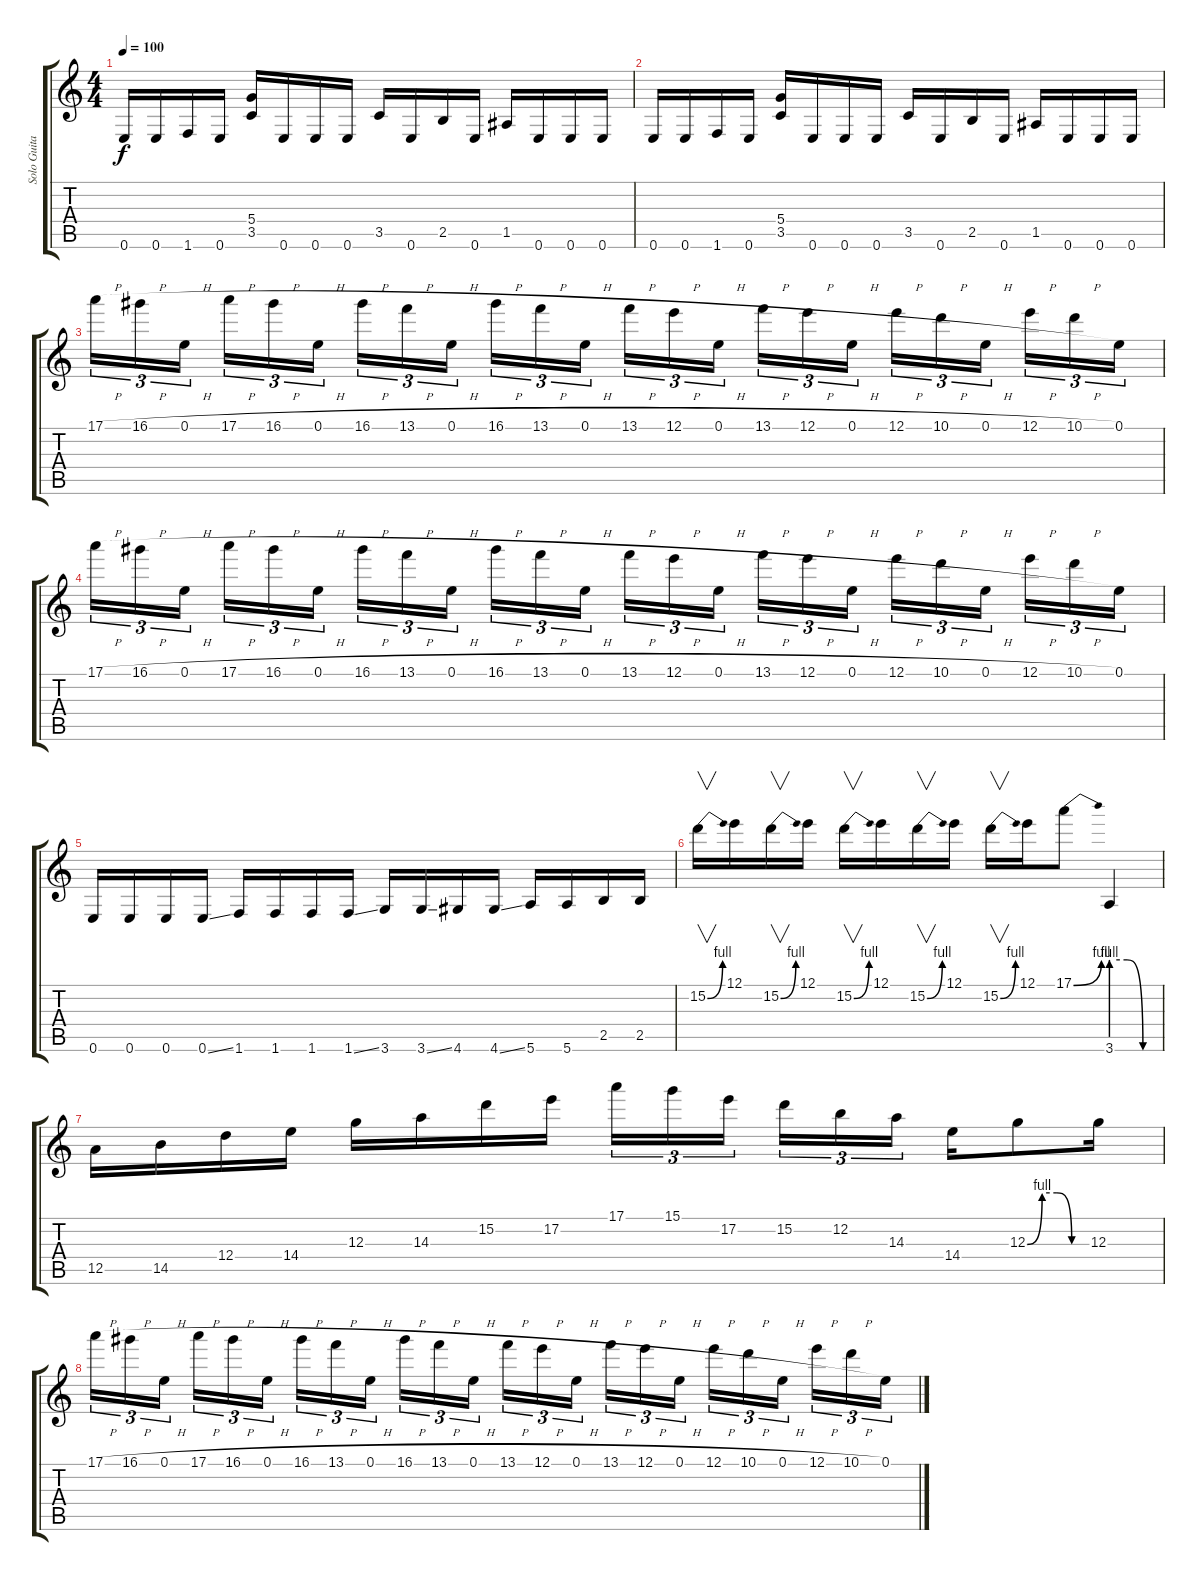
\track ("Solo Guitar" "Solo Guita") {instrument distortionguitar}
\staff {score tabs}
\tuning (E4 B3 G3 D3 A2 E2) {hide}
\ts (4 4)
\tempo 100
\clef g2
\ks c
0.6.16{dy f} 0.6.16 1.6.16 0.6.16 (5.4 3.5).16 0.6.16 0.6.16 0.6.16 3.5.16 0.6.16 2.5.16 0.6.16 1.5.16 0.6.16 0.6.16 0.6.16 |
0.6.16 0.6.16 1.6.16 0.6.16 (5.4 3.5).16 0.6.16 0.6.16 0.6.16 3.5.16 0.6.16 2.5.16 0.6.16 1.5.16 0.6.16 0.6.16 0.6.16 |
17.1{h}.16{tu (3 2)} 16.1{h}.16{tu (3 2)} 0.1{h}.16{tu (3 2)} 17.1{h}.16{tu (3 2)} 16.1{h}.16{tu (3 2)} 0.1{h}.16{tu (3 2)} 16.1{h}.16{tu (3 2)} 13.1{h}.16{tu (3 2)} 0.1{h}.16{tu (3 2)} 16.1{h}.16{tu (3 2)} 13.1{h}.16{tu (3 2)} 0.1{h}.16{tu (3 2)} 13.1{h}.16{tu (3 2)} 12.1{h}.16{tu (3 2)} 0.1{h}.16{tu (3 2)} 13.1{h}.16{tu (3 2)} 12.1{h}.16{tu (3 2)} 0.1{h}.16{tu (3 2)} 12.1{h}.16{tu (3 2)} 10.1{h}.16{tu (3 2)} 0.1{h}.16{tu (3 2)} 12.1{h}.16{tu (3 2)} 10.1{h}.16{tu (3 2)} 0.1.16{tu (3 2)} |
17.1{h}.16{tu (3 2)} 16.1{h}.16{tu (3 2)} 0.1{h}.16{tu (3 2)} 17.1{h}.16{tu (3 2)} 16.1{h}.16{tu (3 2)} 0.1{h}.16{tu (3 2)} 16.1{h}.16{tu (3 2)} 13.1{h}.16{tu (3 2)} 0.1{h}.16{tu (3 2)} 16.1{h}.16{tu (3 2)} 13.1{h}.16{tu (3 2)} 0.1{h}.16{tu (3 2)} 13.1{h}.16{tu (3 2)} 12.1{h}.16{tu (3 2)} 0.1{h}.16{tu (3 2)} 13.1{h}.16{tu (3 2)} 12.1{h}.16{tu (3 2)} 0.1{h}.16{tu (3 2)} 12.1{h}.16{tu (3 2)} 10.1{h}.16{tu (3 2)} 0.1{h}.16{tu (3 2)} 12.1{h}.16{tu (3 2)} 10.1{h}.16{tu (3 2)} 0.1.16{tu (3 2)} |
0.6.16 0.6.16 0.6.16 0.6{ss}.16 1.6.16 1.6.16 1.6.16 1.6{ss}.16 3.6.16 3.6{ss}.16 4.6.16 4.6{ss}.16 5.6.16 5.6.16 2.5.16 2.5.16 |
15.2{be (bend 0 0 60 4)}.16{v} 12.1.16 15.2{be (bend 0 0 60 4)}.16{v} 12.1.16 15.2{be (bend 0 0 60 4)}.16{v} 12.1.16 15.2{be (bend 0 0 60 4)}.16{v} 12.1.16 15.2{be (bend 0 0 60 4)}.16{v} 12.1.16 17.1{be (bend 0 0 60 4)}.8 3.6{be (custom 0 4 20 4 40 0 60 0)}.4 |
12.5.16 14.5.16 12.4.16 14.4.16 12.3.16 14.3.16 15.2.16 17.2.16 17.1.16{tu (3 2)} 15.1.16{tu (3 2)} 17.2.16{tu (3 2)} 15.2.16{tu (3 2)} 12.2.16{tu (3 2)} 14.3.16{tu (3 2)} 14.4.16 12.3{be (custom 0 0 15 4 30 4 45 0 60 0)}.8 12.3.16 |
17.1{h}.16{tu (3 2)} 16.1{h}.16{tu (3 2)} 0.1{h}.16{tu (3 2)} 17.1{h}.16{tu (3 2)} 16.1{h}.16{tu (3 2)} 0.1{h}.16{tu (3 2)} 16.1{h}.16{tu (3 2)} 13.1{h}.16{tu (3 2)} 0.1{h}.16{tu (3 2)} 16.1{h}.16{tu (3 2)} 13.1{h}.16{tu (3 2)} 0.1{h}.16{tu (3 2)} 13.1{h}.16{tu (3 2)} 12.1{h}.16{tu (3 2)} 0.1{h}.16{tu (3 2)} 13.1{h}.16{tu (3 2)} 12.1{h}.16{tu (3 2)} 0.1{h}.16{tu (3 2)} 12.1{h}.16{tu (3 2)} 10.1{h}.16{tu (3 2)} 0.1{h}.16{tu (3 2)} 12.1{h}.16{tu (3 2)} 10.1{h}.16{tu (3 2)} 0.1.16{tu (3 2)}
